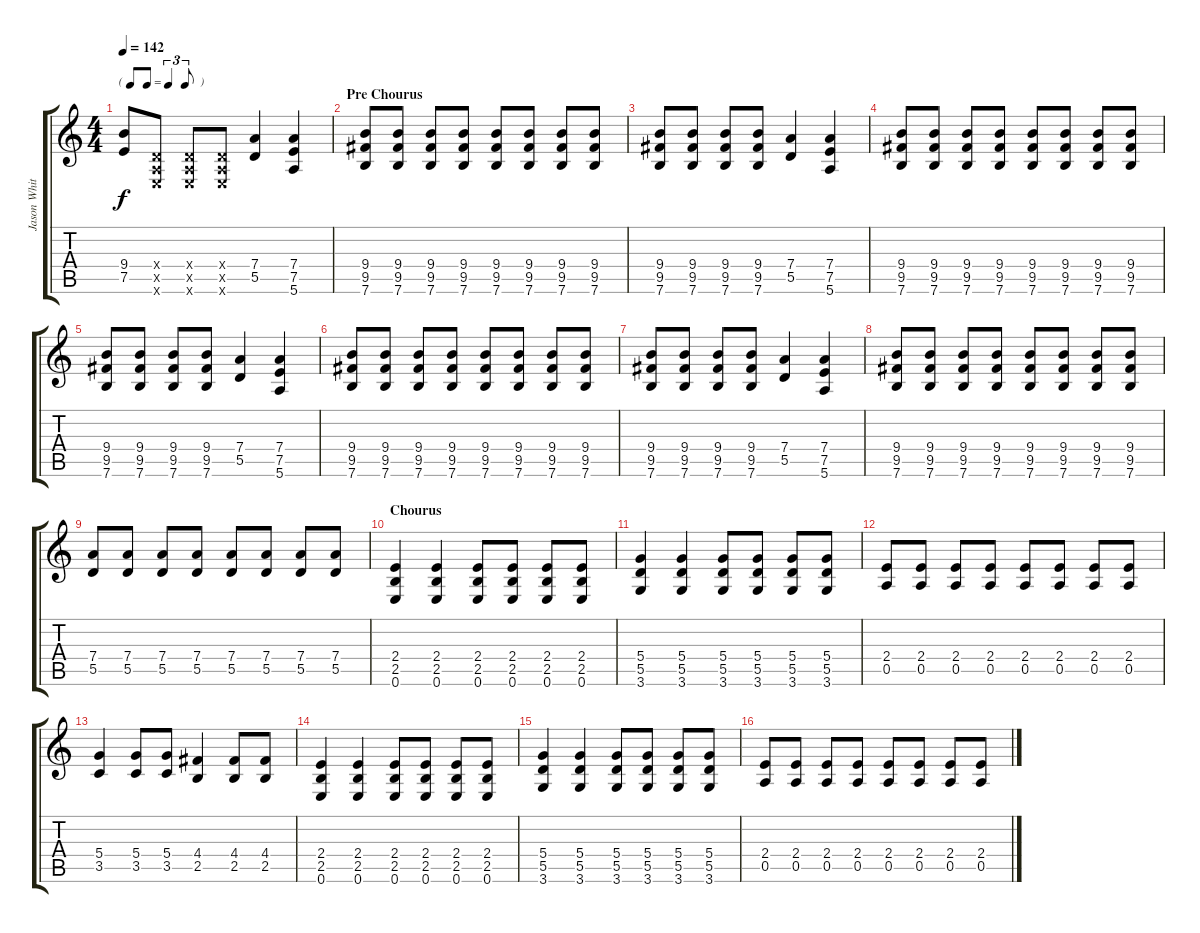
\track ("Jason White" "Jason Whit") {instrument overdrivenguitar}
\staff {score tabs}
\tuning (E4 B3 G3 D3 A2 E2) {hide}
\ts (4 4)
\tf triplet8th
\tempo 142
\clef g2
\ks c
(9.4 7.5).8{dy f} (0.4{x} 0.5{x} 0.6{x}).8 (0.4{x} 0.5{x} 0.6{x}).8 (0.4{x} 0.5{x} 0.6{x}).8 (7.4 5.5).4 (7.4 7.5 5.6).4 |
\section ("" "Pre Chourus")
(9.4 9.5 7.6).8 (9.4 9.5 7.6).8 (9.4 9.5 7.6).8 (9.4 9.5 7.6).8 (9.4 9.5 7.6).8 (9.4 9.5 7.6).8 (9.4 9.5 7.6).8 (9.4 9.5 7.6).8 |
(9.4 9.5 7.6).8 (9.4 9.5 7.6).8 (9.4 9.5 7.6).8 (9.4 9.5 7.6).8 (7.4 5.5).4 (7.4 7.5 5.6).4 |
(9.4 9.5 7.6).8 (9.4 9.5 7.6).8 (9.4 9.5 7.6).8 (9.4 9.5 7.6).8 (9.4 9.5 7.6).8 (9.4 9.5 7.6).8 (9.4 9.5 7.6).8 (9.4 9.5 7.6).8 |
(9.4 9.5 7.6).8 (9.4 9.5 7.6).8 (9.4 9.5 7.6).8 (9.4 9.5 7.6).8 (7.4 5.5).4 (7.4 7.5 5.6).4 |
(9.4 9.5 7.6).8 (9.4 9.5 7.6).8 (9.4 9.5 7.6).8 (9.4 9.5 7.6).8 (9.4 9.5 7.6).8 (9.4 9.5 7.6).8 (9.4 9.5 7.6).8 (9.4 9.5 7.6).8 |
(9.4 9.5 7.6).8 (9.4 9.5 7.6).8 (9.4 9.5 7.6).8 (9.4 9.5 7.6).8 (7.4 5.5).4 (7.4 7.5 5.6).4 |
(9.4 9.5 7.6).8 (9.4 9.5 7.6).8 (9.4 9.5 7.6).8 (9.4 9.5 7.6).8 (9.4 9.5 7.6).8 (9.4 9.5 7.6).8 (9.4 9.5 7.6).8 (9.4 9.5 7.6).8 |
(7.4 5.5).8 (7.4 5.5).8 (7.4 5.5).8 (7.4 5.5).8 (7.4 5.5).8 (7.4 5.5).8 (7.4 5.5).8 (7.4 5.5).8 |
\section ("" "Chourus")
(2.4 2.5 0.6).4 (2.4 2.5 0.6).4 (2.4 2.5 0.6).8 (2.4 2.5 0.6).8 (2.4 2.5 0.6).8 (2.4 2.5 0.6).8 |
(5.4 5.5 3.6).4 (5.4 5.5 3.6).4 (5.4 5.5 3.6).8 (5.4 5.5 3.6).8 (5.4 5.5 3.6).8 (5.4 5.5 3.6).8 |
(2.4 0.5).8 (2.4 0.5).8 (2.4 0.5).8 (2.4 0.5).8 (2.4 0.5).8 (2.4 0.5).8 (2.4 0.5).8 (2.4 0.5).8 |
(5.4 3.5).4 (5.4 3.5).8 (5.4 3.5).8 (4.4 2.5).4 (4.4 2.5).8 (4.4 2.5).8 |
(2.4 2.5 0.6).4 (2.4 2.5 0.6).4 (2.4 2.5 0.6).8 (2.4 2.5 0.6).8 (2.4 2.5 0.6).8 (2.4 2.5 0.6).8 |
(5.4 5.5 3.6).4 (5.4 5.5 3.6).4 (5.4 5.5 3.6).8 (5.4 5.5 3.6).8 (5.4 5.5 3.6).8 (5.4 5.5 3.6).8 |
(2.4 0.5).8 (2.4 0.5).8 (2.4 0.5).8 (2.4 0.5).8 (2.4 0.5).8 (2.4 0.5).8 (2.4 0.5).8 (2.4 0.5).8
